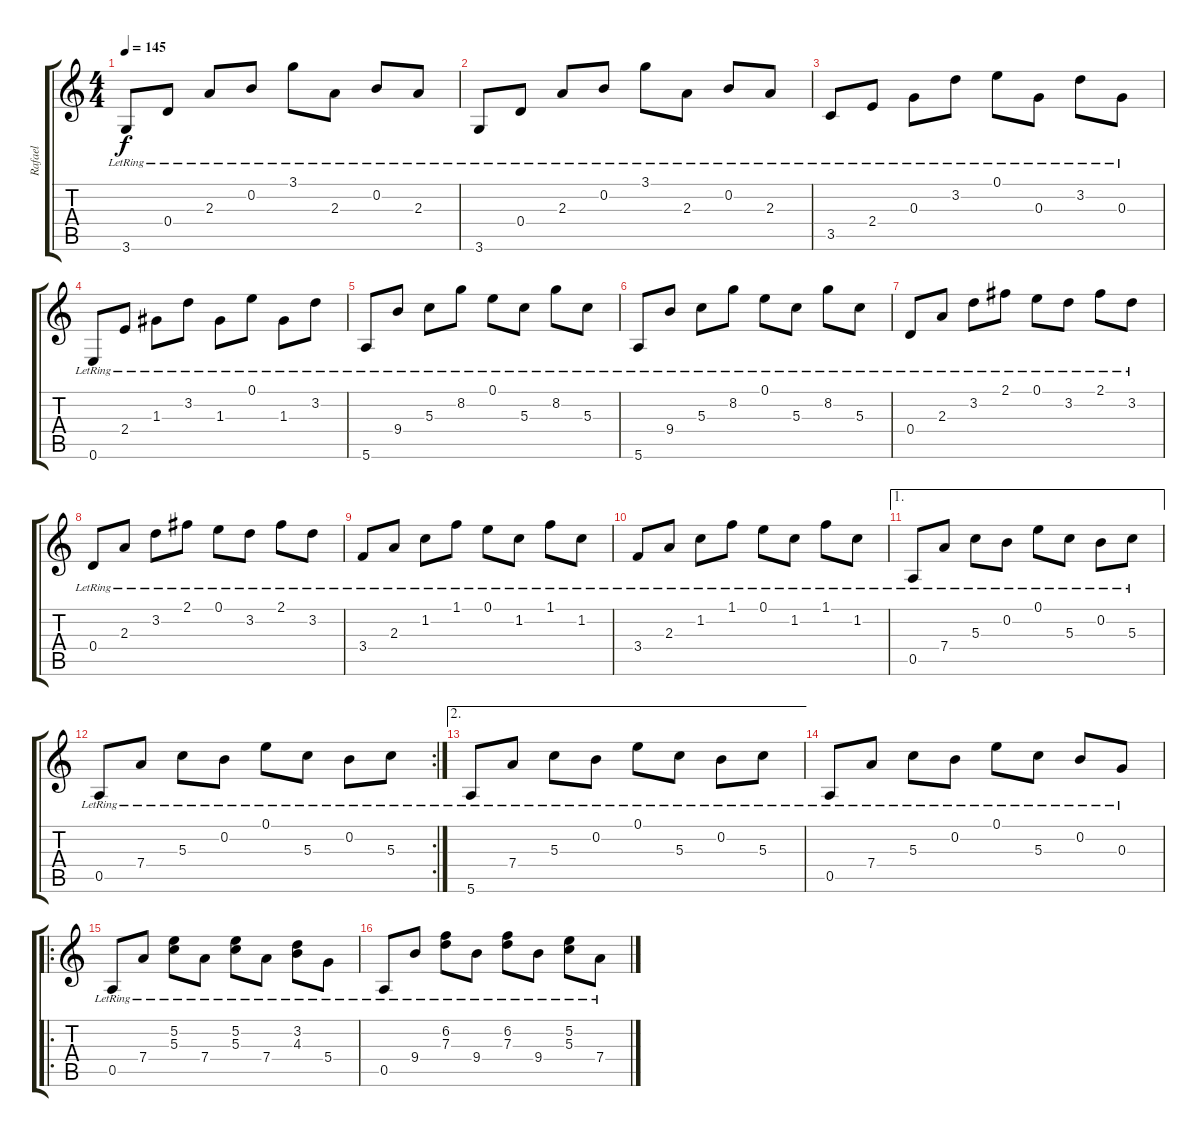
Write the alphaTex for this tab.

\track ("Rafael" "Rafael") {instrument acousticguitarnylon}
\staff {score tabs}
\tuning (E4 B3 G3 D3 A2 E2) {hide}
\ts (4 4)
\tempo 145
\clef g2
\ks c
3.6{lr}.8{dy f} 0.4{lr}.8 2.3{lr}.8 0.2{lr}.8 3.1{lr}.8 2.3{lr}.8 0.2{lr}.8 2.3{lr}.8 |
3.6{lr}.8 0.4{lr}.8 2.3{lr}.8 0.2{lr}.8 3.1{lr}.8 2.3{lr}.8 0.2{lr}.8 2.3{lr}.8 |
3.5{lr}.8 2.4{lr}.8 0.3{lr}.8 3.2{lr}.8 0.1{lr}.8 0.3{lr}.8 3.2{lr}.8 0.3{lr}.8 |
0.6{lr}.8 2.4{lr}.8 1.3{lr}.8 3.2{lr}.8 1.3{lr}.8 0.1{lr}.8 1.3{lr}.8 3.2{lr}.8 |
5.6{lr}.8 9.4{lr}.8 5.3{lr}.8 8.2{lr}.8 0.1{lr}.8 5.3{lr}.8 8.2{lr}.8 5.3{lr}.8 |
5.6{lr}.8 9.4{lr}.8 5.3{lr}.8 8.2{lr}.8 0.1{lr}.8 5.3{lr}.8 8.2{lr}.8 5.3{lr}.8 |
0.4{lr}.8 2.3{lr}.8 3.2{lr}.8 2.1{lr}.8 0.1{lr}.8 3.2{lr}.8 2.1{lr}.8 3.2{lr}.8 |
0.4{lr}.8 2.3{lr}.8 3.2{lr}.8 2.1{lr}.8 0.1{lr}.8 3.2{lr}.8 2.1{lr}.8 3.2{lr}.8 |
3.4{lr}.8 2.3{lr}.8 1.2{lr}.8 1.1{lr}.8 0.1{lr}.8 1.2{lr}.8 1.1{lr}.8 1.2{lr}.8 |
3.4{lr}.8 2.3{lr}.8 1.2{lr}.8 1.1{lr}.8 0.1{lr}.8 1.2{lr}.8 1.1{lr}.8 1.2{lr}.8 |
\ae 1
0.5{lr}.8 7.4{lr}.8 5.3{lr}.8 0.2{lr}.8 0.1{lr}.8 5.3{lr}.8 0.2{lr}.8 5.3{lr}.8 |
\rc 2
0.5{lr}.8 7.4{lr}.8 5.3{lr}.8 0.2{lr}.8 0.1{lr}.8 5.3{lr}.8 0.2{lr}.8 5.3{lr}.8 |
\ae 2
5.6{lr}.8 7.4{lr}.8 5.3{lr}.8 0.2{lr}.8 0.1{lr}.8 5.3{lr}.8 0.2{lr}.8 5.3{lr}.8 |
0.5{lr}.8 7.4{lr}.8 5.3{lr}.8 0.2{lr}.8 0.1{lr}.8 5.3{lr}.8 0.2{lr}.8 0.3{lr}.8 |
\ro
0.5{lr}.8 7.4{lr}.8 (5.2{lr} 5.3{lr}).8 7.4{lr}.8 (5.2{lr} 5.3{lr}).8 7.4{lr}.8 (3.2{lr} 4.3{lr}).8 5.4{lr}.8 |
0.5{lr}.8 9.4{lr}.8 (6.2{lr} 7.3{lr}).8 9.4{lr}.8 (6.2{lr} 7.3{lr}).8 9.4{lr}.8 (5.2{lr} 5.3{lr}).8 7.4{lr}.8
